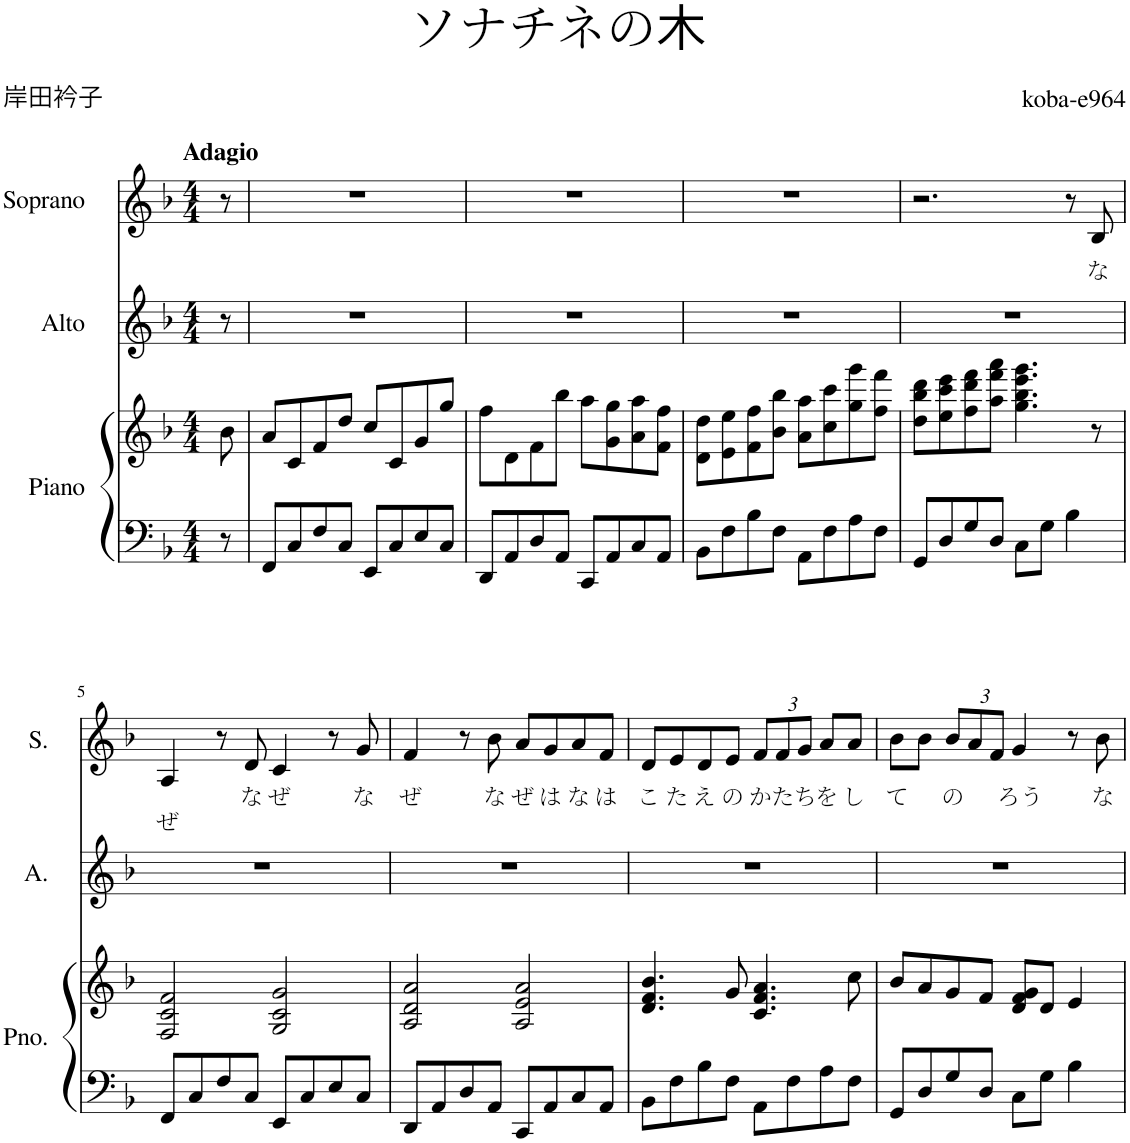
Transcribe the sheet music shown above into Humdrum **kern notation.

**kern	**kern	**kern	**kern	**text	**text
*part3	*part3	*part2	*part1	*part1	*part1
*staff4	*staff3	*staff2	*staff1	*staff1	*staff1
*I"Piano	*	*I"Alto	*I"Soprano	*	*
*I'Pno.	*	*I'A.	*I'S.	*	*
*clefF4	*clefG2	*clefG2	*clefG2	*	*
*k[b-]	*k[b-]	*k[b-]	*k[b-]	*	*
*M4/4	*M4/4	*M4/4	*M4/4	*	*
=	=	=	=	=	=
!	!	!	!LO:TX:a:B:t=Adagio	!	!
8r	8b-\	8r	8r	.	.
=1	=1	=1	=1	=1	=1
8FF/L	8a/L	1r	1r	.	.
8C/	8c/	.	.	.	.
8F/	8f/	.	.	.	.
8C/J	8dd/J	.	.	.	.
8EE/L	8cc/L	.	.	.	.
8C/	8c/	.	.	.	.
8E/	8g/	.	.	.	.
8C/J	8gg/J	.	.	.	.
=2	=2	=2	=2	=2	=2
8DD/L	8ff\L	1r	1r	.	.
8AA/	8d\	.	.	.	.
8D/	8f\	.	.	.	.
8AA/J	8bb-\J	.	.	.	.
8CC/L	8aa\L	.	.	.	.
8AA/	8g\ 8gg\	.	.	.	.
8C/	8a\ 8aa\	.	.	.	.
8AA/J	8f\ 8ff\J	.	.	.	.
=3	=3	=3	=3	=3	=3
8BB-\L	8d\ 8dd\L	1r	1r	.	.
8F\	8e\ 8ee\	.	.	.	.
8B-\	8f\ 8ff\	.	.	.	.
8F\J	8b-\ 8bb-\J	.	.	.	.
8AA\L	8a\ 8aa\L	.	.	.	.
8F\	8cc\ 8ccc\	.	.	.	.
8A\	8gg\ 8ggg\	.	.	.	.
8F\J	8ff\ 8fff\J	.	.	.	.
=4	=4	=4	=4	=4	=4
8GG/L	8dd\ 8bb-\ 8ddd\L	1r	2.r	.	.
8D/	8ee\ 8ccc\ 8eee\	.	.	.	.
8G/	8ff\ 8ddd\ 8fff\	.	.	.	.
8D/J	8aa\ 8fff\ 8aaa\J	.	.	.	.
8C\L	4.gg\ 4.bb-\ 4.eee\ 4.ggg\	.	.	.	.
8G\J	.	.	.	.	.
4B-\	.	.	8r	.	.
!	!	!	!	!	!LO:LY:b
.	8r	.	8B-/	.	な
!!LO:LB:g=z
=5	=5	=5	=5	=5	=5
!	!	!	!	!	!LO:LY:b
8FF/L	2F/ 2c/ 2f/	1r	4A/	.	ぜ
8C/	.	.	.	.	.
8F/	.	.	8r	.	.
!	!	!	!	!LO:LY:b	!
8C/J	.	.	8d/	な	.
!	!	!	!	!LO:LY:b	!
8EE/L	2G/ 2c/ 2g/	.	4c/	ぜ	.
8C/	.	.	.	.	.
8E/	.	.	8r	.	.
!	!	!	!	!LO:LY:b	!
8C/J	.	.	8g/	な	.
=6	=6	=6	=6	=6	=6
!	!	!	!	!LO:LY:b	!
8DD/L	2A/ 2d/ 2a/	1r	4f/	ぜ	.
8AA/	.	.	.	.	.
8D/	.	.	8r	.	.
!	!	!	!	!LO:LY:b	!
8AA/J	.	.	8b-\	な	.
!	!	!	!	!LO:LY:b	!
8CC/L	2A/ 2e/ 2a/	.	8a/L	ぜ	.
!	!	!	!	!LO:LY:b	!
8AA/	.	.	8g/	は	.
!	!	!	!	!LO:LY:b	!
8C/	.	.	8a/	な	.
!	!	!	!	!LO:LY:b	!
8AA/J	.	.	8f/J	は	.
=7	=7	=7	=7	=7	=7
!	!	!	!	!LO:LY:b	!
8BB-\L	4.d/ 4.f/ 4.b-/	1r	8d/L	こ	.
!	!	!	!	!LO:LY:b	!
8F\	.	.	8e/	た	.
!	!	!	!	!LO:LY:b	!
8B-\	.	.	8d/	え	.
!	!	!	!	!LO:LY:b	!
8F\J	8g/	.	8e/J	の	.
*	*	*	*Xbrackettup	*	*
!	!	!	!	!LO:LY:b	!
8AA\L	4.c/ 4.f/ 4.a/	.	12f/L	か	.
!	!	!	!	!LO:LY:b	!
.	.	.	12f/	た	.
8F\	.	.	.	.	.
!	!	!	!	!LO:LY:b	!
.	.	.	12g/J	ち	.
!	!	!	!	!LO:LY:b	!
8A\	.	.	8a/L	を	.
!	!	!	!	!LO:LY:b	!
8F\J	8cc\	.	8a/J	し	.
=8	=8	=8	=8	=8	=8
!	!	!	!	!LO:LY:b	!
8GG/L	8b-/L	1r	8b-\L	て	.
8D/	8a/	.	8b-\J	.	.
!	!	!	!	!LO:LY:b	!
8G/	8g/	.	12b-/L	の	.
.	.	.	12a/	.	.
8D/J	8f/J	.	.	.	.
.	.	.	12f/J	.	.
!	!	!	!	!LO:LY:b	!
8C\L	8d/ 8f/ 8g/L	.	4g/	ろう	.
8G\J	8d/J	.	.	.	.
4B-\	4e/	.	8r	.	.
!	!	!	!	!LO:LY:b	!
.	.	.	8b-\	な	.
=	=	=	=	=	=
*-	*-	*-	*-	*-	*-
